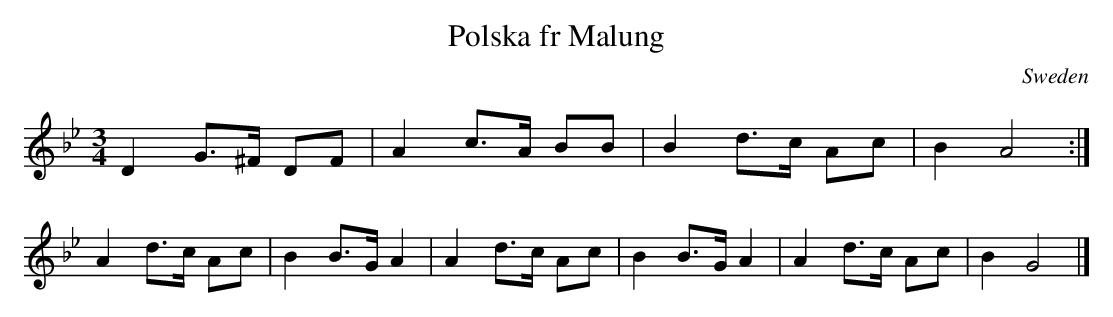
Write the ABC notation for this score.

X:1
T:Polska fr Malung
O:Sweden
M:3/4
K:Bb
D2 G>^F DF | A2 c>A BB | B2 d>c Ac | B2A4 :|
A2 d>c Ac | B2 B>G A2 | A2 d>c Ac | B2 B>G A2 | A2 d>c Ac | B2 G4 |]
